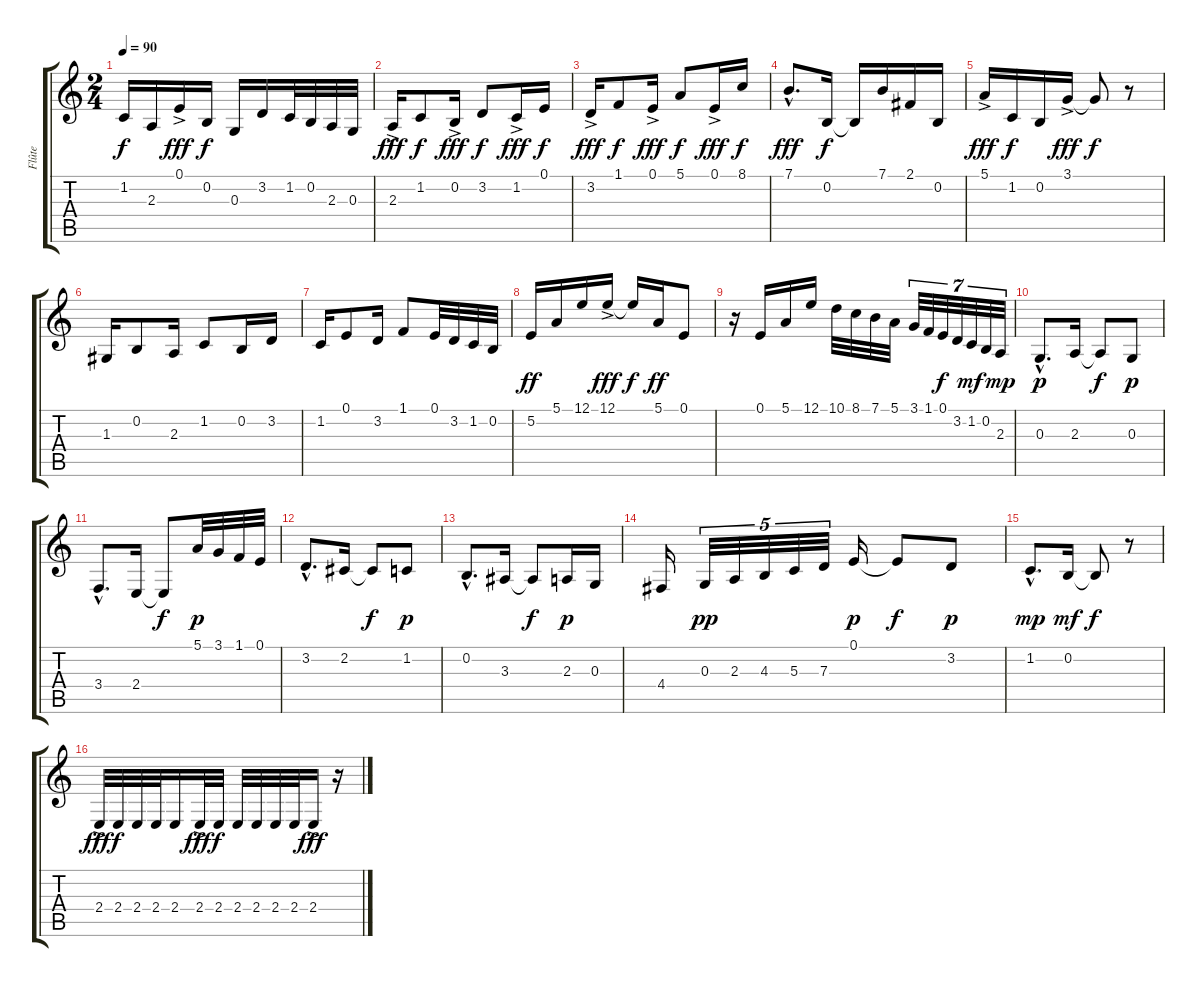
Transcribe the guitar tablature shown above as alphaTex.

\track ("Flûte" "Flûte") {instrument flute}
\staff {score tabs}
\tuning (E4 B3 G3 D3 A2 E2) {hide}
\ts (2 4)
\tempo 90
\clef g2
\ks c
1.2.16{dy f} 2.3.16 0.1{ac}.16{dy fff} 0.2.16{dy f} 0.3.16 3.2.16 1.2.32 0.2.32 2.3.32 0.3.32 |
2.3{ac}.16{dy fff} 1.2.8{dy f} 0.2{ac}.16{dy fff} 3.2.8{dy f} 1.2{ac}.16{dy fff} 0.1.16{dy f} |
3.2{ac}.16{dy fff} 1.1.8{dy f} 0.1{ac}.16{dy fff} 5.1.8{dy f} 0.1{ac}.16{dy fff} 8.1.16{dy f} |
7.1{hac}.8{d dy fff} 0.2.16{dy f} 0.2{t}.16 7.1.16 2.1.16 0.2.16 |
5.1{ac}.16{dy fff} 1.2.16{dy f} 0.2.16 3.1{ac}.16{dy fff} 3.1{t}.8{dy f} r.8 |
1.3.16 0.2.8 2.3.16 1.2.8 0.2.16 3.2.16 |
1.2.16 0.1.8 3.2.16 1.1.8 0.1.32 3.2.32 1.2.32 0.2.32 |
5.2.16{dy ff} 5.1.16 12.1.16 12.1{ac}.16{dy fff} 12.1{t}.16{dy f} 5.1.16{dy ff} 0.1.8 |
r.16 0.1.16 5.1.16 12.1.16 10.1.32 8.1.32 7.1.32 5.1.32 3.1.32{tu (7 4)} 1.1.32{tu (7 4)} 0.1.32{tu (7 4) dy f} 3.2.32{tu (7 4)} 1.2.32{tu (7 4) dy mf} 0.2.32{tu (7 4)} 2.3.32{tu (7 4) dy mp} |
0.3{hac}.8{d dy p} 2.3.16 2.3{t}.8{dy f} 0.3.8{dy p} |
3.4{hac}.8{d} 2.4.16 2.4{t}.8{dy f} 5.1.32{dy p} 3.1.32 1.1.32 0.1.32 |
3.2{hac}.8{d} 2.2.16 2.2{t}.8{dy f} 1.2.8{dy p} |
0.2{hac}.8{d} 3.3.16 3.3{t}.8{dy f} 2.3.16{dy p} 0.3.16 |
4.4.16 0.3.32{tu (5 4) dy pp} 2.3.32{tu (5 4)} 4.3.32{tu (5 4)} 5.3.32{tu (5 4)} 7.3.32{tu (5 4)} 0.1.16{dy p} 0.1{t}.8{dy f} 3.2.8{dy p} |
1.2{hac}.8{d dy mp} 0.2.16{dy mf} 0.2{t}.8{dy f} r.8 |
2.4{ac}.32{dy fff} 2.4.32{dy f} 2.4.32 2.4.32 2.4.16 2.4{ac}.32{dy fff} 2.4.32{dy f} 2.4.32 2.4.32 2.4.32 2.4.32 2.4{ac}.16{dy fff} r.16
